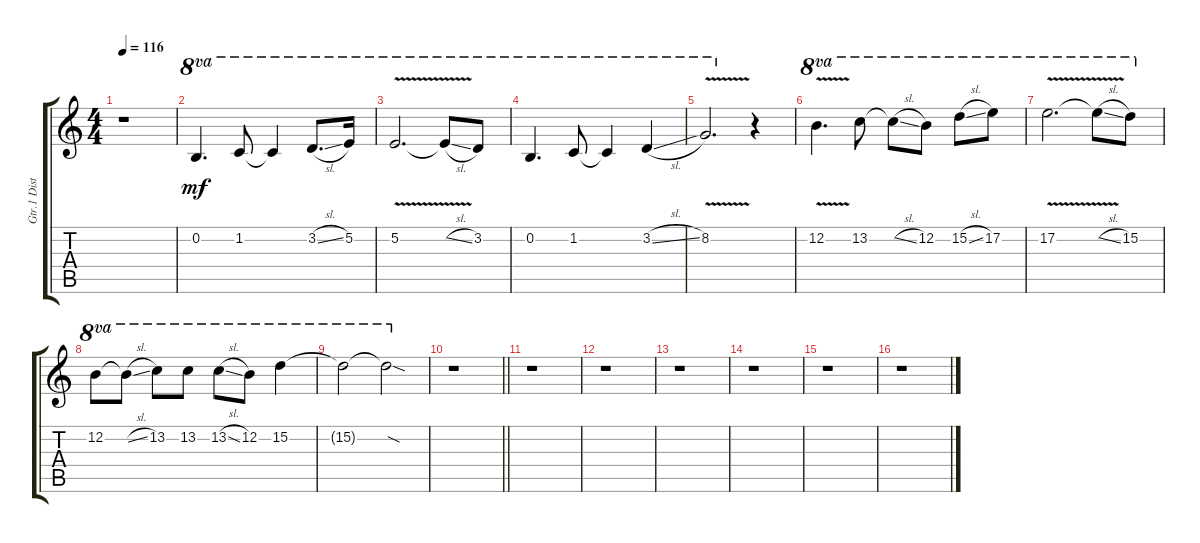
\track ("Gtr.1 Distortion" "Gtr.1 Dist") {instrument distortionguitar}
\staff {score tabs}
\tuning (E4 B3 G3 D4 A3 E3) {hide}
\ts (4 4)
\tempo 116
\clef g2
\ks c
r.1{dy mf instrument distortionguitar} |
0.2.4{d ot 8va} 1.2.8{ot 8va} 1.2{t}.4{ot 8va} 3.2{sl}.8{d ot 8va} 5.2.16{ot 8va} |
5.2{v}.2{d ot 8va} 5.2{sl t}.8{ot 8va} 3.2.8{ot 8va} |
0.2.4{d ot 8va} 1.2.8{ot 8va} 1.2{t}.4{ot 8va} 3.2{sl}.4{ot 8va} |
8.2{v}.2{d ot 8va} r.4 |
12.2{v}.4{d ot 8va} 13.2.8{ot 8va} 13.2{sl t}.8{ot 8va} 12.2.8{ot 8va} 15.2{sl}.8{ot 8va} 17.2.8{ot 8va} |
17.2{v}.2{d ot 8va} 17.2{sl t}.8{ot 8va} 15.2.8{ot 8va} |
12.2.8{ot 8va} 12.2{sl t}.8{ot 8va} 13.2.8{ot 8va} 13.2.8{ot 8va} 13.2{sl}.8{ot 8va} 12.2.8{ot 8va} 15.2.4{ot 8va} |
15.2{t}.2{ot 8va} 15.2{sod t}.2{ot 8va} |
\barLineRight lightlight
r.1 |
r.1 |
r.1 |
r.1 |
r.1 |
r.1 |
r.1
